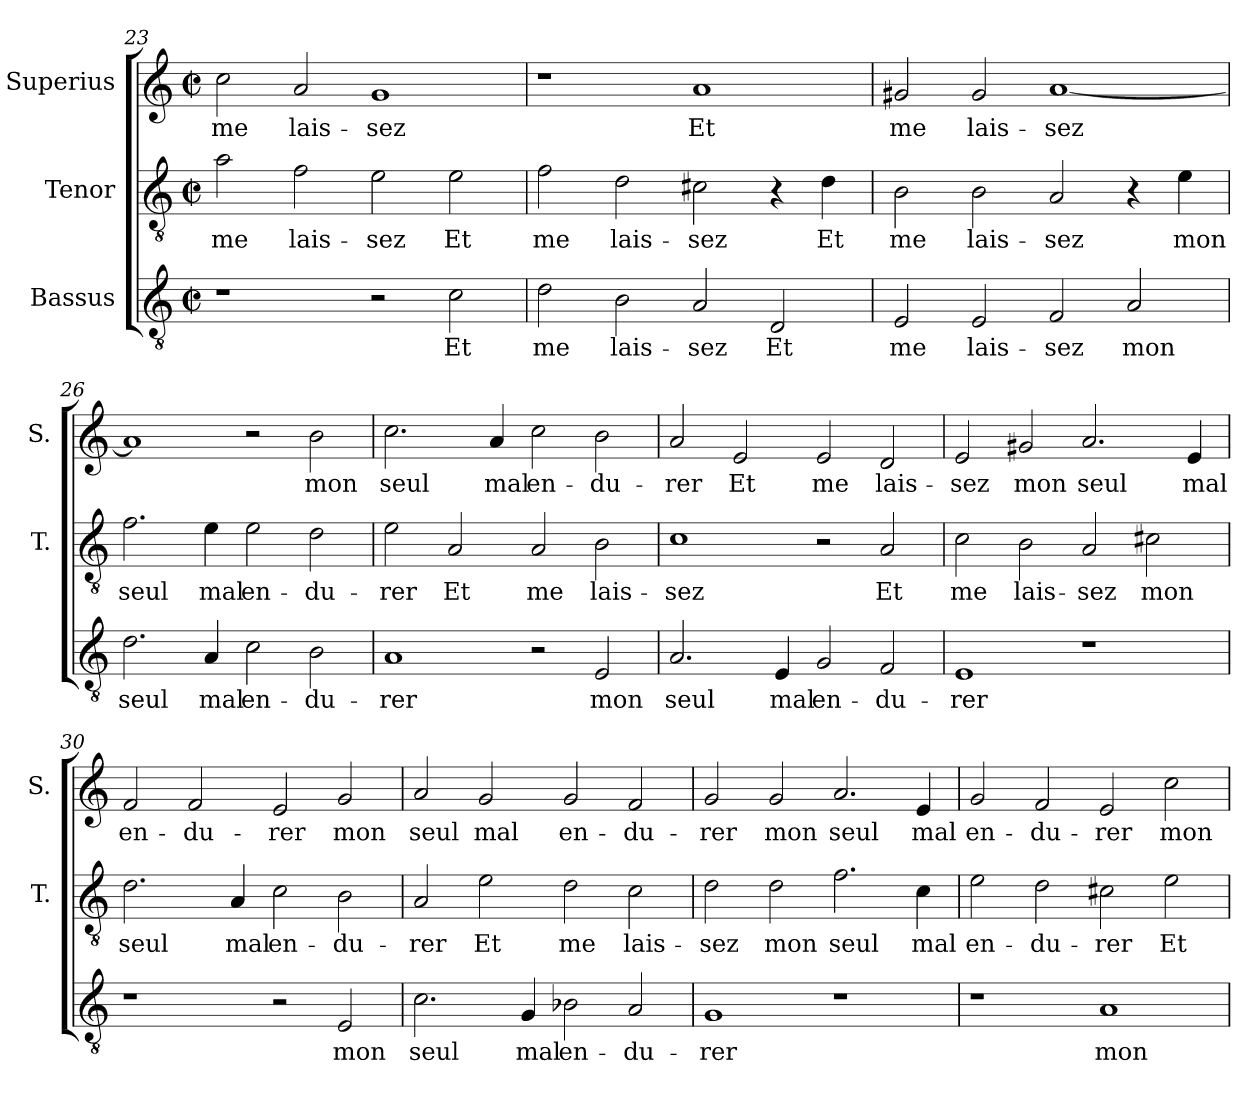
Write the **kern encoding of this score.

**kern	**text	**kern	**text	**kern	**text
*part3	*part3	*part2	*part2	*part1	*part1
*staff3	*staff3	*staff2	*staff2	*staff1	*staff1
*I"Bassus	*	*I"Tenor	*	*I"Superius	*
*	*	*I'T.	*	*I'S.	*
*clefGv2	*	*clefGv2	*	*clefG2	*
*k[]	*	*k[]	*	*k[]	*
*C:	*	*C:	*	*C:	*
*M2/2	*	*M2/2	*	*M2/2	*
*met(c|)	*	*met(c|)	*	*met(c|)	*
=23	=23	=23	=23	=23	=23
1r	.	2a\	me	2cc\	me
.	.	2f\	lais-	2a/	lais-
2r	.	2e\	-sez	1g/	-sez
2c\	Et	2e\	Et	.	.
=24	=24	=24	=24	=24	=24
2d\	me	2f\	me	1r	.
2B\	lais-	2d\	lais-	.	.
2A/	-sez	2c#X\	-sez	1a/	Et
2D/	Et	4r	.	.	.
.	.	4d\	Et	.	.
=25	=25	=25	=25	=25	=25
2E/	me	2B\	me	2g#X/	me
2E/	lais-	2B\	lais-	2g#/	lais-
2F/	-sez	2A/	-sez	[1a/	-sez
2A/	mon	4r	.	.	.
.	.	4e\	mon	.	.
!!LO:LB:g=z
=26	=26	=26	=26	=26	=26
2.d\	seul	2.f\	seul	1a/]	.
4A/	mal	4e\	mal	.	.
2c\	en-	2e\	en-	2r	.
2B\	-du-	2d\	-du-	2b\	mon
=27	=27	=27	=27	=27	=27
1A/	-rer	2e\	-rer	2.cc\	seul
.	.	2A/	Et	.	.
.	.	.	.	4a/	mal
2r	.	2A/	me	2cc\	en-
2E/	mon	2B\	lais-	2b\	-du-
=28	=28	=28	=28	=28	=28
2.A/	seul	1c\	-sez	2a/	-rer
.	.	.	.	2e/	Et
4E/	mal	.	.	.	.
2G/	en-	2r	.	2e/	me
2F/	-du-	2A/	Et	2d/	lais-
=29	=29	=29	=29	=29	=29
1E/	-rer	2c\	me	2e/	-sez
.	.	2B\	lais-	2g#X/	mon
1r	.	2A/	-sez	2.a/	seul
.	.	2c#X\	mon	.	.
.	.	.	.	4e/	mal
=30	=30	=30	=30	=30	=30
1r	.	2.d\	seul	2f/	en-
.	.	.	.	2f/	-du-
.	.	4A/	mal	.	.
2r	.	2c\	en-	2e/	-rer
2E/	mon	2B\	-du-	2g/	mon
!!LO:LB:g=z
=31	=31	=31	=31	=31	=31
2.c\	seul	2A/	-rer	2a/	seul
.	.	2e\	Et	2g/	mal
4G/	mal	.	.	.	.
2B-X\	en-	2d\	me	2g/	en-
2A/	-du-	2c\	lais-	2f/	-du-
=32	=32	=32	=32	=32	=32
1G/	-rer	2d\	-sez	2g/	-rer
.	.	2d\	mon	2g/	mon
1r	.	2.f\	seul	2.a/	seul
.	.	4c\	mal	4e/	mal
=33	=33	=33	=33	=33	=33
1r	.	2e\	en-	2g/	en-
.	.	2d\	-du-	2f/	-du-
1A/	mon	2c#X\	-rer	2e/	-rer
.	.	2e\	Et	2cc\	mon
=	=	=	=	=	=
*-	*-	*-	*-	*-	*-
